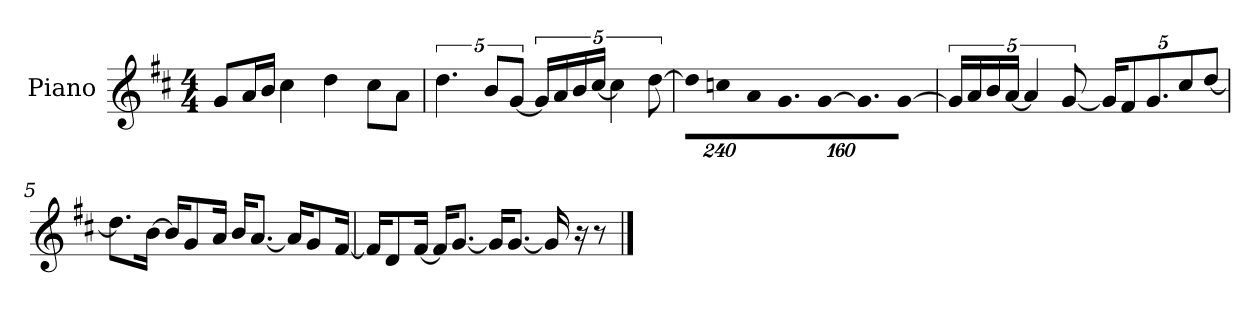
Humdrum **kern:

**kern
*part1
*staff1
*I"Piano
*I'P-no
*clefG2
*k[f#c#]
*M4/4
*MM90
=1
8g/L
16a/L
16b/JJ
4cc#\
4dd\
8cc#\L
8a\J
=2
5.dd\
10b/L
[10g/J
20g/LL]
20a/
20b/
[20cc#/JJ
5cc#\]
[10dd\
=3
*Xbrackettup
!LO:N:vis=8
960%137dd\L]
!LO:N:vis=8
960%137ccn\
!LO:N:vis=8
960%137a\
!LO:N:vis=8.
640%137g\
!LO:N:vis=16
[1920%137g\K
!LO:N:vis=8.
640%137g\]
!LO:N:vis=16
[1920%137g\Jk
=4
*brackettup
20g/LL]
20a/
20b/
[20a/JJ
5a/]
[10g/
*Xbrackettup
20g/KL]
10f#/
10.g/
10cc#/
[10dd/J
!!LO:LB:g=z
=5
8.dd\L]
[16b\Jk
16b/KL]
8g/
16a/Jk
16b/KL
[8.a/J
16a/KL]
8g/
[16f#/Jk
=6
16f#/KL]
8d/
[16f#/Jk
16f#/KL]
[8.g/J
16g/KL]
[8.g/J
16g/]
16r
8r
==
*-
